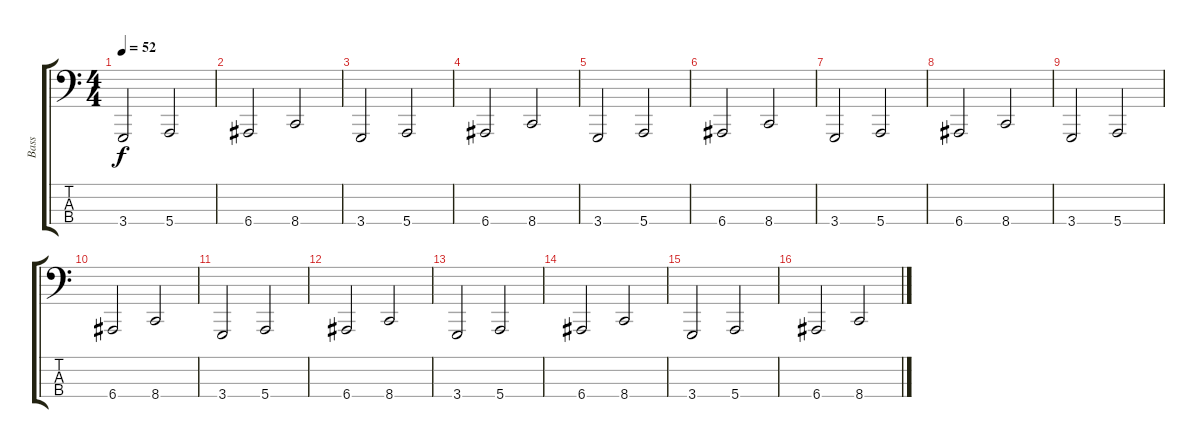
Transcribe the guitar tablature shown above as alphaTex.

\track ("Bass" "Bass") {instrument tremolostrings}
\staff {score tabs}
\tuning (G2 D2 A1 E1) {hide}
\ts (4 4)
\tempo 52
\clef f4
\ks c
3.4.2{dy f} 5.4.2 |
6.4.2 8.4.2 |
3.4.2 5.4.2 |
6.4.2 8.4.2 |
3.4.2 5.4.2 |
6.4.2 8.4.2 |
3.4.2 5.4.2 |
6.4.2 8.4.2 |
3.4.2 5.4.2 |
6.4.2 8.4.2 |
3.4.2 5.4.2 |
6.4.2 8.4.2 |
3.4.2 5.4.2 |
6.4.2 8.4.2 |
3.4.2 5.4.2 |
6.4.2 8.4.2
